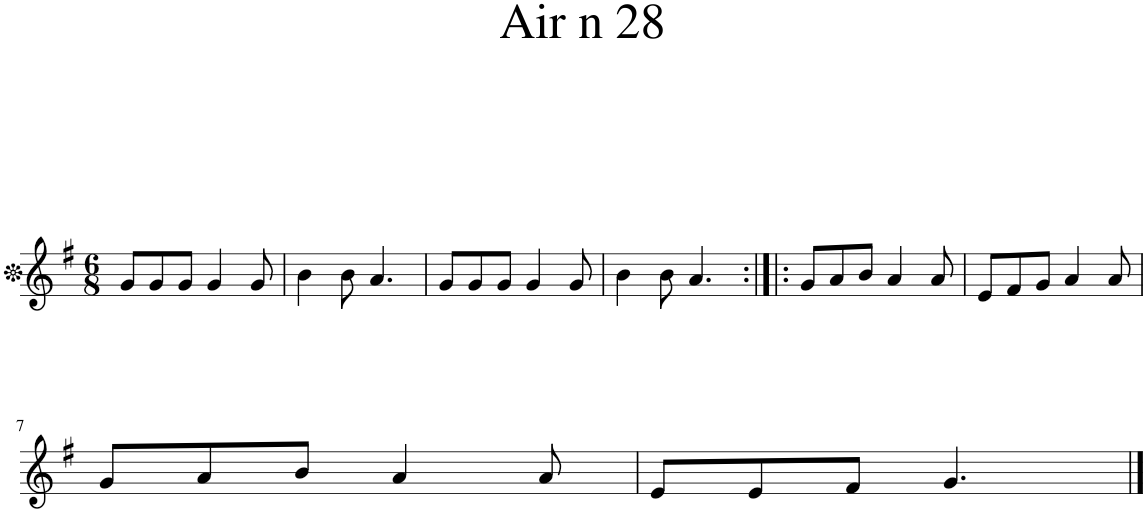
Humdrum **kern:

**kern
*part1
*staff1
*I"Piano
*I'Pno.
*clefG2
*k[f#]
*M6/8
=1
8g/L
8g/
8g/J
4g/
8g/
=2
4b\
8b\
4.a/
=3
8g/L
8g/
8g/J
4g/
8g/
=4
4b\
8b\
4.a/
=5:|!|:
8g/L
8a/
8b/J
4a/
8a/
=6
8e/L
8f#/
8g/J
4a/
8a/
!!LO:LB:g=z
=7
8g/L
8a/
8b/J
4a/
8a/
=8
8e/L
8e/
8f#/J
4.g/
==
*-
